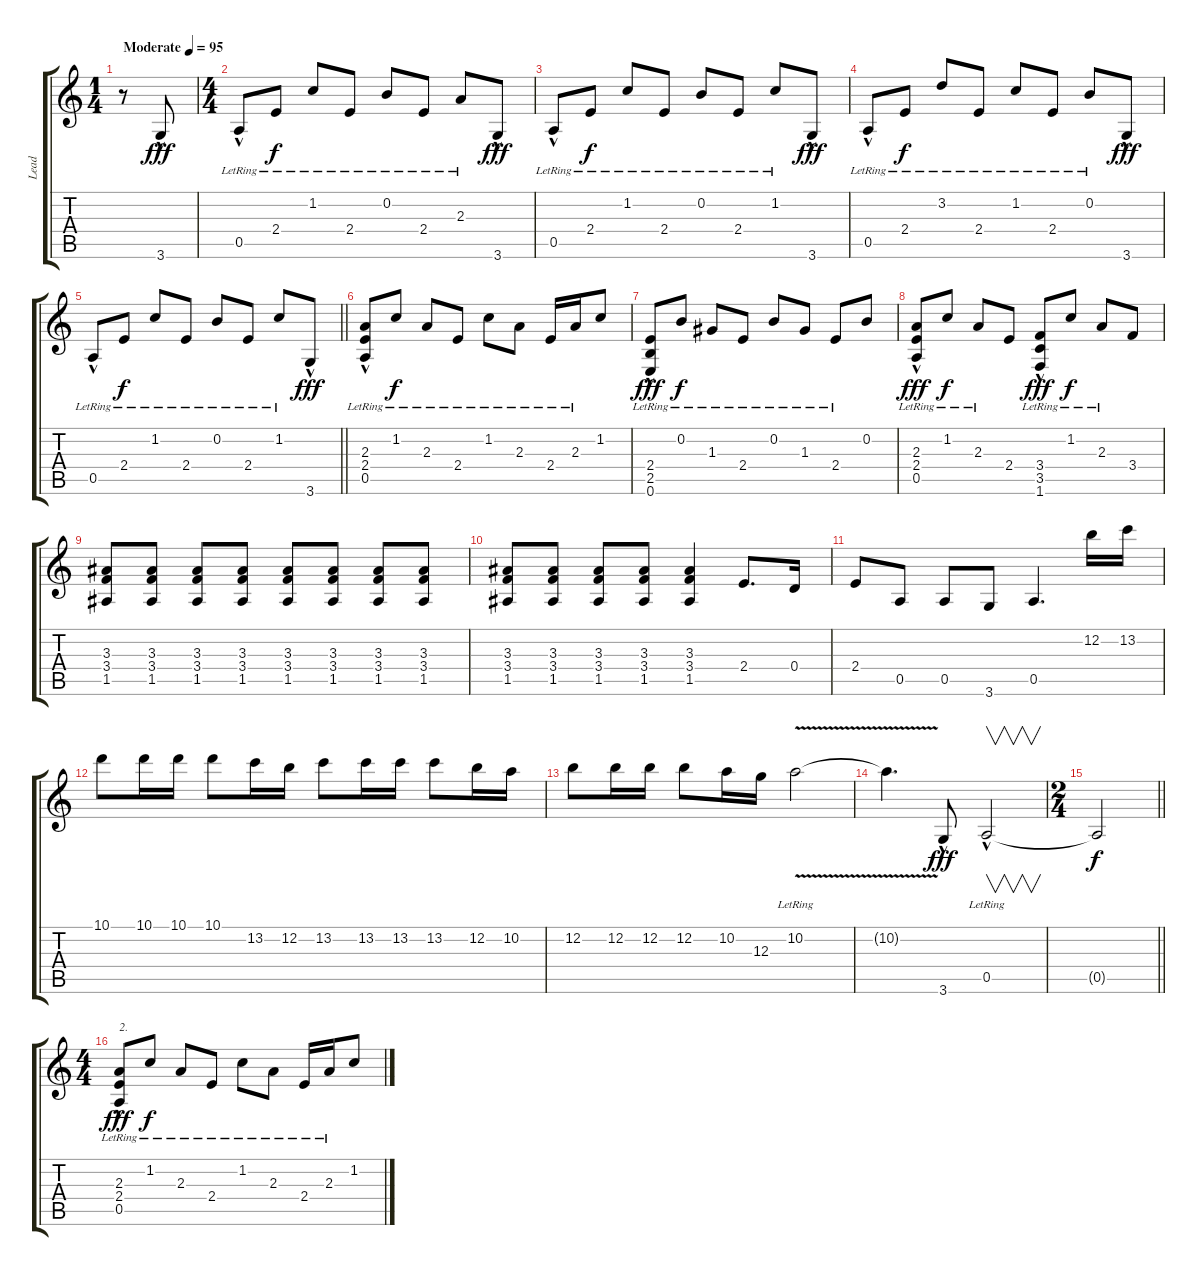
\track ("Lead" "Lead") {instrument electricguitarclean}
\staff {score tabs}
\tuning (E4 B3 G3 D3 A2 E2) {hide}
\ts (1 4)
\tempo (95 "Moderate")
\clef g2
\ks c
r.8{dy fff instrument electricguitarclean} 3.6{hac}.8 |
\ts (4 4)
0.5{hac lr}.8 2.4{lr}.8{dy f} 1.2{lr}.8 2.4{lr}.8 0.2{lr}.8 2.4{lr}.8 2.3{lr}.8 3.6{hac}.8{dy fff} |
0.5{hac lr}.8 2.4{lr}.8{dy f} 1.2{lr}.8 2.4{lr}.8 0.2{lr}.8 2.4{lr}.8 1.2{lr}.8 3.6{hac}.8{dy fff} |
0.5{hac lr}.8 2.4{lr}.8{dy f} 3.2{lr}.8 2.4{lr}.8 1.2{lr}.8 2.4{lr}.8 0.2{lr}.8 3.6{hac}.8{dy fff} |
\barLineRight lightlight
0.5{hac lr}.8 2.4{lr}.8{dy f} 1.2{lr}.8 2.4{lr}.8 0.2{lr}.8 2.4{lr}.8 1.2{lr}.8 3.6{hac}.8{dy fff} |
(2.3{hac lr} 2.4{hac lr} 0.5{hac lr}).8 1.2{lr}.8{dy f} 2.3{lr}.8 2.4{lr}.8 1.2{lr}.8 2.3{lr}.8 2.4{lr}.16 2.3{lr}.16 1.2.8 |
(2.4{hac lr} 2.5{hac lr} 0.6{hac lr}).8{dy fff} 0.2{lr}.8{dy f} 1.3{lr}.8 2.4{lr}.8 0.2{lr}.8 1.3{lr}.8 2.4{lr}.8 0.2.8 |
(2.3{hac lr} 2.4{hac lr} 0.5{hac lr}).8{dy fff} 1.2{lr}.8{dy f} 2.3{lr}.8 2.4.8 (3.4{hac lr} 3.5{hac lr} 1.6{hac lr}).8{dy fff} 1.2{lr}.8{dy f} 2.3{lr}.8 3.4.8 |
(3.3 3.4 1.5).8 (3.3 3.4 1.5).8 (3.3 3.4 1.5).8 (3.3 3.4 1.5).8 (3.3 3.4 1.5).8 (3.3 3.4 1.5).8 (3.3 3.4 1.5).8 (3.3 3.4 1.5).8 |
(3.3 3.4 1.5).8 (3.3 3.4 1.5).8 (3.3 3.4 1.5).8 (3.3 3.4 1.5).8 (3.3 3.4 1.5).4 2.4.8{d} 0.4.16 |
2.4.8 0.5.8 0.5.8 3.6.8 0.5.4{d} 12.2.16 13.2.16 |
10.1.8 10.1.16 10.1.16 10.1.8 13.2.16 12.2.16 13.2.8 13.2.16 13.2.16 13.2.8 12.2.16 10.2.16 |
12.2.8 12.2.16 12.2.16 12.2.8 10.2.16 12.3.16 10.2{v lr}.2 |
10.2{t}.4{d} 3.6{hac}.8{dy fff} 0.5{hac lr}.2{v} |
\ts (2 4)
\barLineRight lightlight
0.5{t}.2{dy f} |
\ts (4 4)
(2.3{hac lr} 2.4{hac lr} 0.5{hac lr}).8{txt "2." dy fff} 1.2{lr}.8{dy f} 2.3{lr}.8 2.4{lr}.8 1.2{lr}.8 2.3{lr}.8 2.4{lr}.16 2.3{lr}.16 1.2.8
